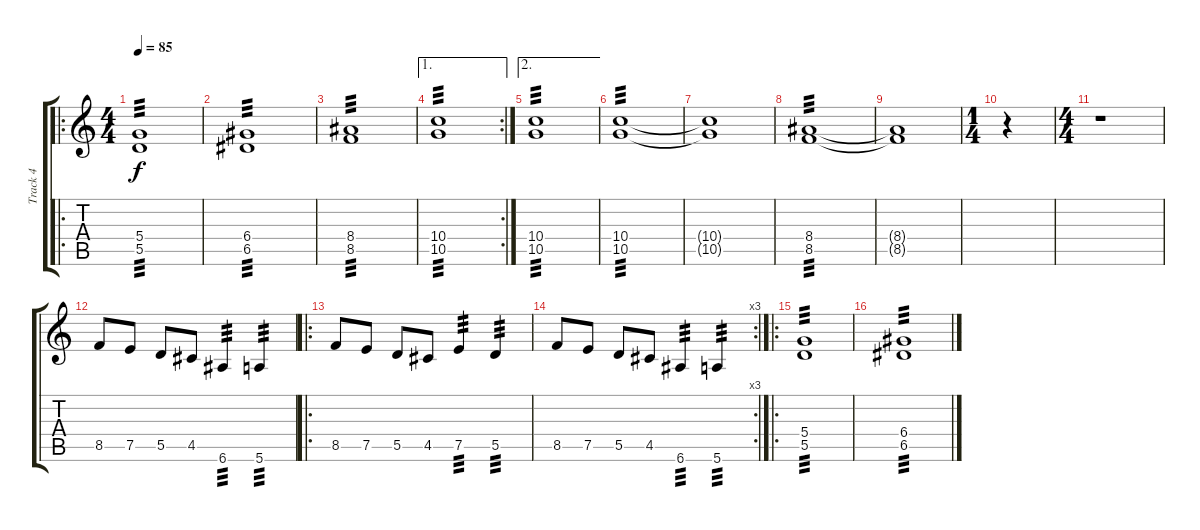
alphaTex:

\track ("Track 4" "Track 4") {instrument distortionguitar}
\staff {score tabs}
\tuning (E4 B3 G3 D3 A2 E2) {hide}
\ro
\ts (4 4)
\tempo 85
\clef g2
\ks c
(5.4 5.5).1{tp 3 dy f instrument distortionguitar} |
(6.4 6.5).1{tp 3} |
(8.4 8.5).1{tp 3} |
\ae 1
\rc 2
(10.4 10.5).1{tp 3} |
\ae 2
(10.4 10.5).1{tp 3} |
(10.4 10.5).1{tp 3} |
(10.4{t} 10.5{t}).1 |
(8.4 8.5).1{tp 3} |
(8.4{t} 8.5{t}).1 |
\ts (1 4)
r.4 |
\ts (4 4)
r.1 |
8.5.8 7.5.8 5.5.8 4.5.8 6.6.4{tp 3} 5.6.4{tp 3} |
\ro
8.5.8 7.5.8 5.5.8 4.5.8 7.5.4{tp 3} 5.5.4{tp 3} |
\rc 3
8.5.8 7.5.8 5.5.8 4.5.8 6.6.4{tp 3} 5.6.4{tp 3} |
\ro
(5.4 5.5).1{tp 3} |
(6.4 6.5).1{tp 3}
